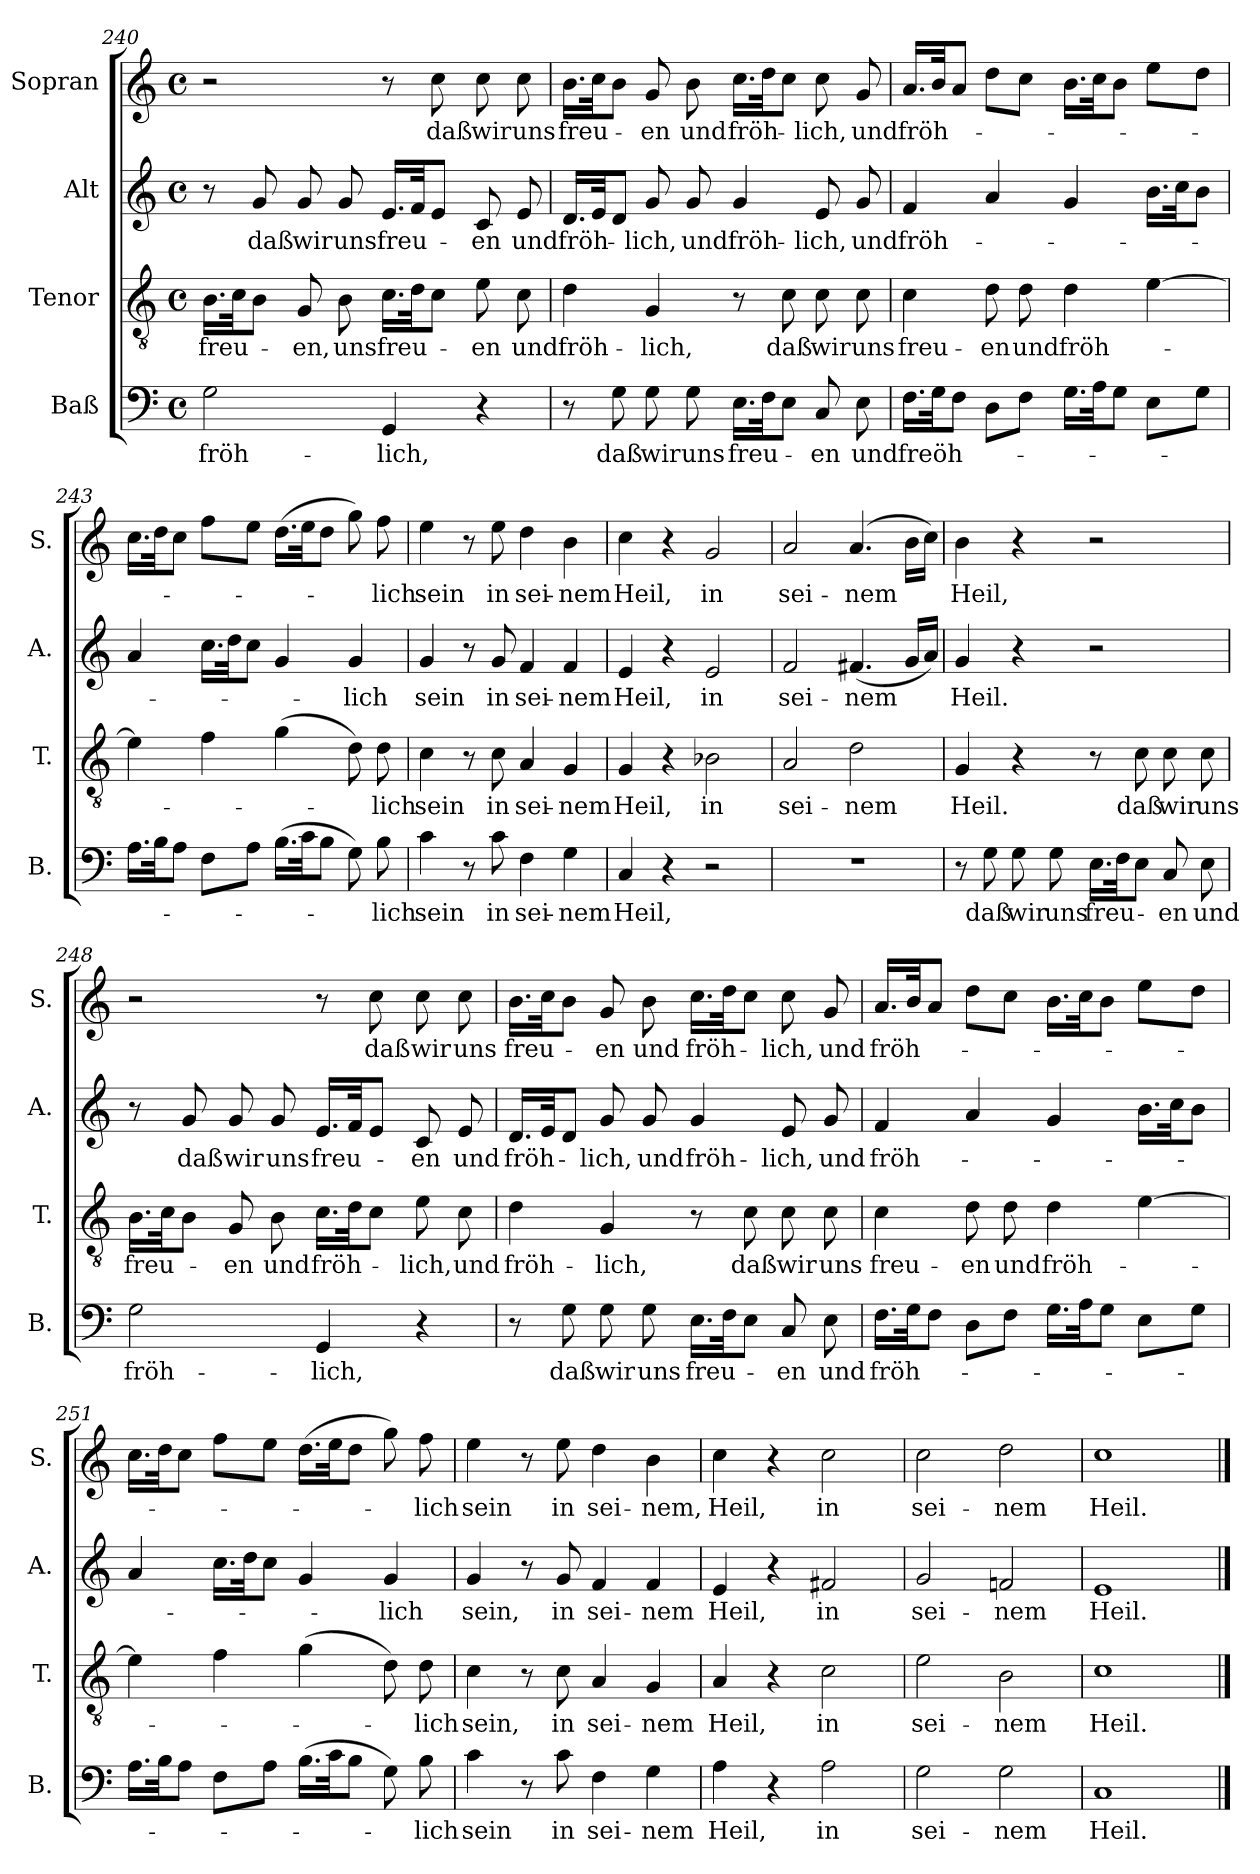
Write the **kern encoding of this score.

**kern	**text	**kern	**text	**kern	**text	**kern	**text
*part4	*part4	*part3	*part3	*part2	*part2	*part1	*part1
*staff4	*staff4	*staff3	*staff3	*staff2	*staff2	*staff1	*staff1
*I"Baß	*	*I"Tenor	*	*I"Alt	*	*I"Sopran	*
*I'B.	*	*I'T.	*	*I'A.	*	*I'S.	*
!!LO:LB:g=z
*clefF4	*	*clefGv2	*	*clefG2	*	*clefG2	*
*k[]	*	*k[]	*	*k[]	*	*k[]	*
*C:	*	*C:	*	*C:	*	*C:	*
*M4/4	*	*M4/4	*	*M4/4	*	*M4/4	*
*met(c)	*	*met(c)	*	*met(c)	*	*met(c)	*
=240	=240	=240	=240	=240	=240	=240	=240
!	!LO:LY:b	!	!LO:LY:b	!	!	!	!
2G\	fröh-	16.B\LL	freu-	8r	.	2r	.
.	.	32c\Jk	.	.	.	.	.
!	!	!	!	!	!LO:LY:b	!	!
.	.	8B\J	.	8g/	daß	.	.
!	!	!	!LO:LY:b	!	!LO:LY:b	!	!
.	.	8G/	-en,	8g/	wir	.	.
!	!	!	!LO:LY:b	!	!LO:LY:b	!	!
.	.	8B\	uns	8g/	uns	.	.
!	!LO:LY:b	!	!LO:LY:b	!	!LO:LY:b	!	!
4GG/	-lich,	16.c\LL	freu-	16.e/LL	freu-	8r	.
.	.	32d\Jk	.	32f/Jk	.	.	.
!	!	!	!	!	!	!	!LO:LY:b
.	.	8c\J	.	8e/J	.	8cc\	daß
!	!	!	!LO:LY:b	!	!LO:LY:b	!	!LO:LY:b
4r	.	8e\	-en	8c/	-en	8cc\	wir
!	!	!	!LO:LY:b	!	!LO:LY:b	!	!LO:LY:b
.	.	8c\	und	8e/	und	8cc\	uns
=241	=241	=241	=241	=241	=241	=241	=241
!	!	!	!LO:LY:b	!	!LO:LY:b	!	!LO:LY:b
8r	.	4d\	fröh-	16.d/LL	fröh-	16.b\LL	freu-
.	.	.	.	32e/Jk	.	32cc\Jk	.
!	!LO:LY:b	!	!	!	!	!	!
8G\	daß	.	.	8d/J	.	8b\J	.
!	!LO:LY:b	!	!LO:LY:b	!	!LO:LY:b	!	!LO:LY:b
8G\	wir	4G/	-lich,	8g/	-lich,	8g/	-en
!	!LO:LY:b	!	!	!	!LO:LY:b	!	!LO:LY:b
8G\	uns	.	.	8g/	und	8b\	und
!	!LO:LY:b	!	!	!	!LO:LY:b	!	!LO:LY:b
16.E\LL	freu-	8r	.	4g/	fröh-	16.cc\LL	fröh-
32F\Jk	.	.	.	.	.	32dd\Jk	.
!	!	!	!LO:LY:b	!	!	!	!
8E\J	.	8c\	daß	.	.	8cc\J	.
!	!LO:LY:b	!	!LO:LY:b	!	!LO:LY:b	!	!LO:LY:b
8C/	-en	8c\	wir	8e/	-lich,	8cc\	-lich,
!	!LO:LY:b	!	!LO:LY:b	!	!LO:LY:b	!	!LO:LY:b
8E\	und	8c\	uns	8g/	und	8g/	und
=242	=242	=242	=242	=242	=242	=242	=242
!	!LO:LY:b	!	!LO:LY:b	!	!LO:LY:b	!	!LO:LY:b
16.F\LL	freöh-	4c\	freu-	4f/	fröh-	16.a/LL	fröh-
32G\Jk	.	.	.	.	.	32b/Jk	.
8F\J	.	.	.	.	.	8a/J	.
!	!	!	!LO:LY:b	!	!	!	!
8D\L	.	8d\	-en	4a/	.	8dd\L	.
!	!	!	!LO:LY:b	!	!	!	!
8F\J	.	8d\	und	.	.	8cc\J	.
!	!	!	!LO:LY:b	!	!	!	!
16.G\LL	.	4d\	fröh-	4g/	.	16.b\LL	.
32A\Jk	.	.	.	.	.	32cc\Jk	.
8G\J	.	.	.	.	.	8b\J	.
8E\L	.	[4e\	.	16.b\LL	.	8ee\L	.
.	.	.	.	32cc\Jk	.	.	.
8G\J	.	.	.	8b\J	.	8dd\J	.
!!LO:LB:g=z
=243	=243	=243	=243	=243	=243	=243	=243
16.A\LL	.	4e\]	.	4a/	.	16.cc\LL	.
32B\Jk	.	.	.	.	.	32dd\Jk	.
8A\J	.	.	.	.	.	8cc\J	.
8F\L	.	4f\	.	16.cc\LL	.	8ff\L	.
.	.	.	.	32dd\Jk	.	.	.
8A\J	.	.	.	8cc\J	.	8ee\J	.
(>16.B\LL	.	(>4g\	.	4g/	.	(>16.dd\LL	.
32c\Jk	.	.	.	.	.	32ee\Jk	.
8B\J	.	.	.	.	.	8dd\J	.
!	!	!	!	!	!LO:LY:b	!	!
8G\)	.	8d\)	.	4g/	-lich	8gg\)	.
!	!LO:LY:b	!	!LO:LY:b	!	!	!	!LO:LY:b
8B\	-lich	8d\	-lich	.	.	8ff\	-lich
=244	=244	=244	=244	=244	=244	=244	=244
!	!LO:LY:b	!	!LO:LY:b	!	!LO:LY:b	!	!LO:LY:b
4c\	sein	4c\	sein	4g/	sein	4ee\	sein
8r	.	8r	.	8r	.	8r	.
!	!LO:LY:b	!	!LO:LY:b	!	!LO:LY:b	!	!LO:LY:b
8c\	in	8c\	in	8g/	in	8ee\	in
!	!LO:LY:b	!	!LO:LY:b	!	!LO:LY:b	!	!LO:LY:b
4F\	sei-	4A/	sei-	4f/	sei-	4dd\	sei-
!	!LO:LY:b	!	!LO:LY:b	!	!LO:LY:b	!	!LO:LY:b
4G\	-nem	4G/	-nem	4f/	-nem	4b\	-nem
=245	=245	=245	=245	=245	=245	=245	=245
!	!LO:LY:b	!	!LO:LY:b	!	!LO:LY:b	!	!LO:LY:b
4C/	Heil,	4G/	Heil,	4e/	Heil,	4cc\	Heil,
4r	.	4r	.	4r	.	4r	.
!	!	!	!LO:LY:b	!	!LO:LY:b	!	!LO:LY:b
2r	.	2B-X\	in	2e/	in	2g/	in
=246	=246	=246	=246	=246	=246	=246	=246
!	!	!	!LO:LY:b	!	!LO:LY:b	!	!LO:LY:b
1r	.	2A/	sei-	2f/	sei-	2a/	sei-
!	!	!	!LO:LY:b	!	!LO:LY:b	!	!LO:LY:b
.	.	2d\	-nem	(<4.f#X/	-nem	(4.a/	-nem
.	.	.	.	16g/LL	.	16b\LL	.
.	.	.	.	16a/JJ)	.	16cc\JJ)	.
=247	=247	=247	=247	=247	=247	=247	=247
!	!	!	!LO:LY:b	!	!LO:LY:b	!	!LO:LY:b
8r	.	4G/	Heil.	4g/	Heil.	4b\	Heil,
!	!LO:LY:b	!	!	!	!	!	!
8G\	daß	.	.	.	.	.	.
!	!LO:LY:b	!	!	!	!	!	!
8G\	wir	4r	.	4r	.	4r	.
!	!LO:LY:b	!	!	!	!	!	!
8G\	uns	.	.	.	.	.	.
!	!LO:LY:b	!	!	!	!	!	!
16.E\LL	freu-	8r	.	2r	.	2r	.
32F\Jk	.	.	.	.	.	.	.
!	!	!	!LO:LY:b	!	!	!	!
8E\J	.	8c\	daß	.	.	.	.
!	!LO:LY:b	!	!LO:LY:b	!	!	!	!
8C/	-en	8c\	wir	.	.	.	.
!	!LO:LY:b	!	!LO:LY:b	!	!	!	!
8E\	und	8c\	uns	.	.	.	.
!!LO:PB:g=z
=248	=248	=248	=248	=248	=248	=248	=248
!	!LO:LY:b	!	!LO:LY:b	!	!	!	!
2G\	fröh-	16.B\LL	freu-	8r	.	2r	.
.	.	32c\Jk	.	.	.	.	.
!	!	!	!	!	!LO:LY:b	!	!
.	.	8B\J	.	8g/	daß	.	.
!	!	!	!LO:LY:b	!	!LO:LY:b	!	!
.	.	8G/	-en	8g/	wir	.	.
!	!	!	!LO:LY:b	!	!LO:LY:b	!	!
.	.	8B\	und	8g/	uns	.	.
!	!LO:LY:b	!	!LO:LY:b	!	!LO:LY:b	!	!
4GG/	-lich,	16.c\LL	fröh-	16.e/LL	freu-	8r	.
.	.	32d\Jk	.	32f/Jk	.	.	.
!	!	!	!	!	!	!	!LO:LY:b
.	.	8c\J	.	8e/J	.	8cc\	daß
!	!	!	!LO:LY:b	!	!LO:LY:b	!	!LO:LY:b
4r	.	8e\	-lich,	8c/	-en	8cc\	wir
!	!	!	!LO:LY:b	!	!LO:LY:b	!	!LO:LY:b
.	.	8c\	und	8e/	und	8cc\	uns
=249	=249	=249	=249	=249	=249	=249	=249
!	!	!	!LO:LY:b	!	!LO:LY:b	!	!LO:LY:b
8r	.	4d\	fröh-	16.d/LL	fröh-	16.b\LL	freu-
.	.	.	.	32e/Jk	.	32cc\Jk	.
!	!LO:LY:b	!	!	!	!	!	!
8G\	daß	.	.	8d/J	.	8b\J	.
!	!LO:LY:b	!	!LO:LY:b	!	!LO:LY:b	!	!LO:LY:b
8G\	wir	4G/	-lich,	8g/	-lich,	8g/	-en
!	!LO:LY:b	!	!	!	!LO:LY:b	!	!LO:LY:b
8G\	uns	.	.	8g/	und	8b\	und
!	!LO:LY:b	!	!	!	!LO:LY:b	!	!LO:LY:b
16.E\LL	freu-	8r	.	4g/	fröh-	16.cc\LL	fröh-
32F\Jk	.	.	.	.	.	32dd\Jk	.
!	!	!	!LO:LY:b	!	!	!	!
8E\J	.	8c\	daß	.	.	8cc\J	.
!	!LO:LY:b	!	!LO:LY:b	!	!LO:LY:b	!	!LO:LY:b
8C/	-en	8c\	wir	8e/	-lich,	8cc\	-lich,
!	!LO:LY:b	!	!LO:LY:b	!	!LO:LY:b	!	!LO:LY:b
8E\	und	8c\	uns	8g/	und	8g/	und
=250	=250	=250	=250	=250	=250	=250	=250
!	!LO:LY:b	!	!LO:LY:b	!	!LO:LY:b	!	!LO:LY:b
16.F\LL	fröh-	4c\	freu-	4f/	fröh-	16.a/LL	fröh-
32G\Jk	.	.	.	.	.	32b/Jk	.
8F\J	.	.	.	.	.	8a/J	.
!	!	!	!LO:LY:b	!	!	!	!
8D\L	.	8d\	-en	4a/	.	8dd\L	.
!	!	!	!LO:LY:b	!	!	!	!
8F\J	.	8d\	und	.	.	8cc\J	.
!	!	!	!LO:LY:b	!	!	!	!
16.G\LL	.	4d\	fröh-	4g/	.	16.b\LL	.
32A\Jk	.	.	.	.	.	32cc\Jk	.
8G\J	.	.	.	.	.	8b\J	.
8E\L	.	[4e\	.	16.b\LL	.	8ee\L	.
.	.	.	.	32cc\Jk	.	.	.
8G\J	.	.	.	8b\J	.	8dd\J	.
!!LO:LB:g=z
=251	=251	=251	=251	=251	=251	=251	=251
16.A\LL	.	4e\]	.	4a/	.	16.cc\LL	.
32B\Jk	.	.	.	.	.	32dd\Jk	.
8A\J	.	.	.	.	.	8cc\J	.
8F\L	.	4f\	.	16.cc\LL	.	8ff\L	.
.	.	.	.	32dd\Jk	.	.	.
8A\J	.	.	.	8cc\J	.	8ee\J	.
(>16.B\LL	.	(>4g\	.	4g/	.	(>16.dd\LL	.
32c\Jk	.	.	.	.	.	32ee\Jk	.
8B\J	.	.	.	.	.	8dd\J	.
!	!	!	!	!	!LO:LY:b	!	!
8G\)	.	8d\)	.	4g/	-lich	8gg\)	.
!	!LO:LY:b	!	!LO:LY:b	!	!	!	!LO:LY:b
8B\	-lich	8d\	-lich	.	.	8ff\	-lich
=252	=252	=252	=252	=252	=252	=252	=252
!	!LO:LY:b	!	!LO:LY:b	!	!LO:LY:b	!	!LO:LY:b
4c\	sein	4c\	sein,	4g/	sein,	4ee\	sein
8r	.	8r	.	8r	.	8r	.
!	!LO:LY:b	!	!LO:LY:b	!	!LO:LY:b	!	!LO:LY:b
8c\	in	8c\	in	8g/	in	8ee\	in
!	!LO:LY:b	!	!LO:LY:b	!	!LO:LY:b	!	!LO:LY:b
4F\	sei-	4A/	sei-	4f/	sei-	4dd\	sei-
!	!LO:LY:b	!	!LO:LY:b	!	!LO:LY:b	!	!LO:LY:b
4G\	-nem	4G/	-nem	4f/	-nem	4b\	-nem,
=253	=253	=253	=253	=253	=253	=253	=253
!	!LO:LY:b	!	!LO:LY:b	!	!LO:LY:b	!	!LO:LY:b
4A\	Heil,	4A/	Heil,	4e/	Heil,	4cc\	Heil,
4r	.	4r	.	4r	.	4r	.
!	!LO:LY:b	!	!LO:LY:b	!	!LO:LY:b	!	!LO:LY:b
2A\	in	2c\	in	2f#X/	in	2cc\	in
=254	=254	=254	=254	=254	=254	=254	=254
!	!LO:LY:b	!	!LO:LY:b	!	!LO:LY:b	!	!LO:LY:b
2G\	sei-	2e\	sei-	2g/	sei-	2cc\	sei-
!	!LO:LY:b	!	!LO:LY:b	!	!LO:LY:b	!	!LO:LY:b
2G\	-nem	2B\	-nem	2fn/	-nem	2dd\	-nem
=255	=255	=255	=255	=255	=255	=255	=255
!	!LO:LY:b	!	!LO:LY:b	!	!LO:LY:b	!	!LO:LY:b
1C	Heil.	1c	Heil.	1e	Heil.	1cc	Heil.
==	==	==	==	==	==	==	==
*-	*-	*-	*-	*-	*-	*-	*-
